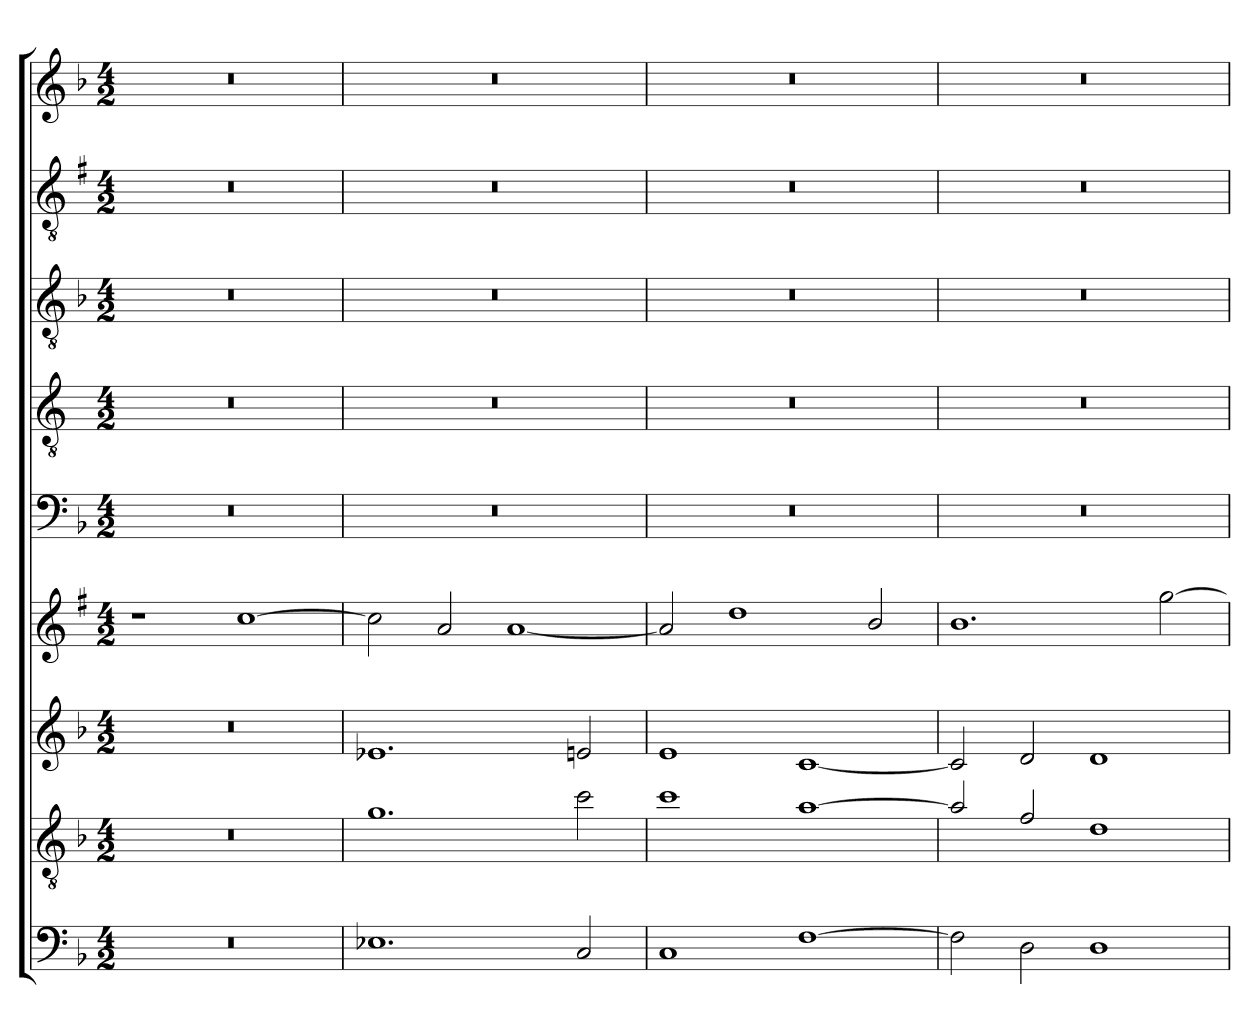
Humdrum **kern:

**kern	**kern	**kern	**kern	**kern	**kern	**kern	**kern	**kern
*part9	*part8	*part7	*part6	*part5	*part4	*part3	*part2	*part1
*staff9	*staff8	*staff7	*staff6	*staff5	*staff4	*staff3	*staff2	*staff1
*	*	*	*	*	*	*	*I'Cl	*
*clefF4	*clefGv2	*clefG2	*clefG2	*clefF4	*clefGv2	*clefGv2	*clefGv2	*clefG2
*	*ITrd8c14	*	*ITrd1c2	*	*ITrd4c7	*	*ITrd1c2	*
*k[b-]	*k[b-]	*k[b-]	*k[b-]	*k[b-]	*k[b-]	*k[b-]	*k[b-]	*k[b-]
*d:	*d:	*d:	*d:	*d:	*d:	*d:	*d:	*d:
*M4/2	*M4/2	*M4/2	*M4/2	*M4/2	*M4/2	*M4/2	*M4/2	*M4/2
=1	=1	=1	=1	=1	=1	=1	=1	=1
0r	0r	0r	1r	0r	0r	0r	0r	0r
.	.	.	[1b-	.	.	.	.	.
=2	=2	=2	=2	=2	=2	=2	=2	=2
1.E-X	1.G	1.e-X	2b-\]	0r	0r	0r	0r	0r
.	.	.	2g/	.	.	.	.	.
.	.	.	[1g	.	.	.	.	.
2C/	2c\	2en/	.	.	.	.	.	.
=3	=3	=3	=3	=3	=3	=3	=3	=3
1C	1c	1e	2g/]	0r	0r	0r	0r	0r
.	.	.	1cc	.	.	.	.	.
[1F	[1A	[1c	.	.	.	.	.	.
.	.	.	2a/	.	.	.	.	.
=4	=4	=4	=4	=4	=4	=4	=4	=4
2F\]	2A/]	2c/]	1.a	0r	0r	0r	0r	0r
2D\	2F/	2d/	.	.	.	.	.	.
1D	1D	1d	.	.	.	.	.	.
.	.	.	[2ff\	.	.	.	.	.
=	=	=	=	=	=	=	=	=
*-	*-	*-	*-	*-	*-	*-	*-	*-
